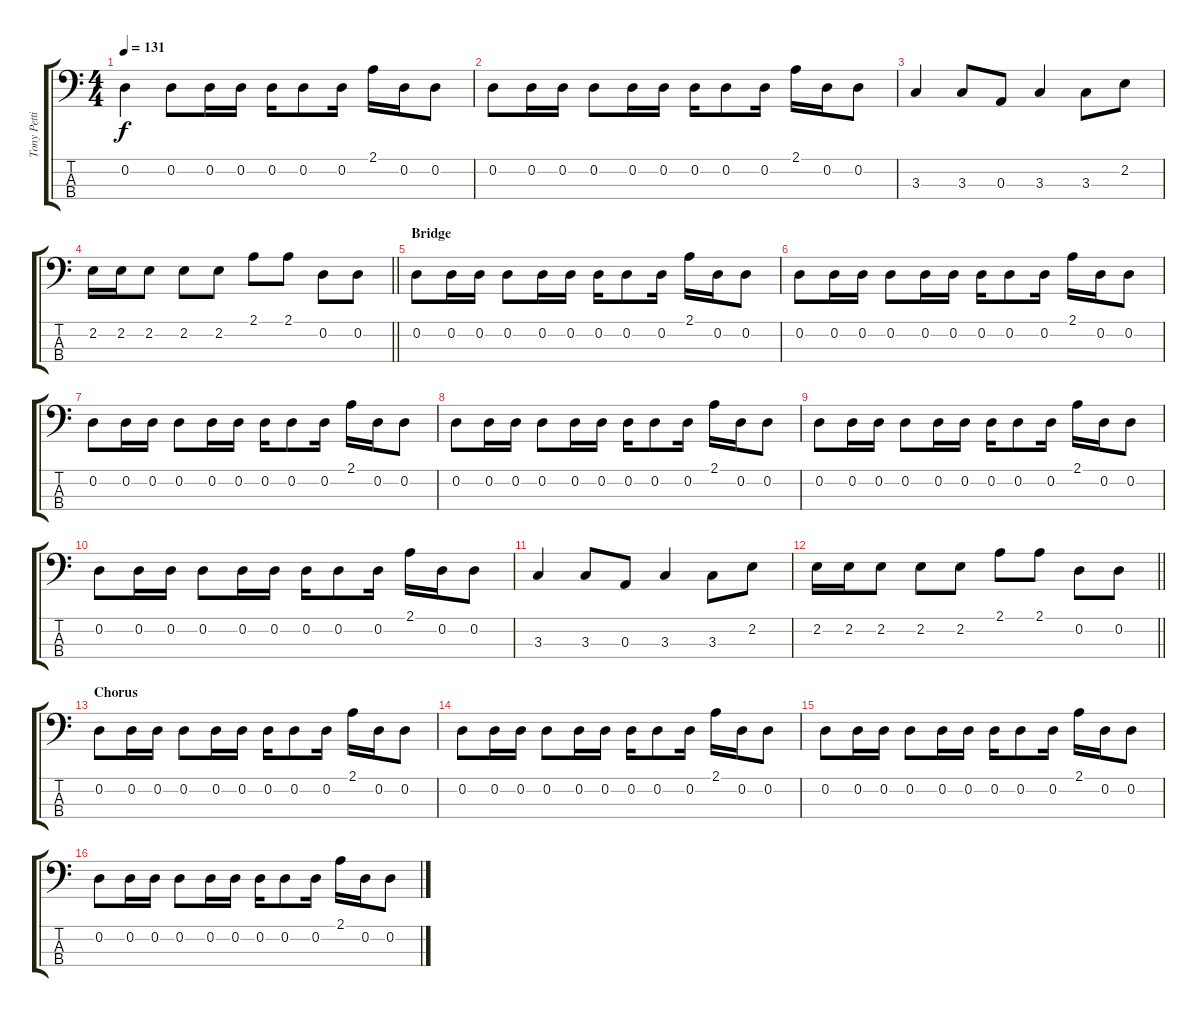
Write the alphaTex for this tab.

\track ("Tony Pettitt" "Tony Petti") {instrument slapbass1}
\staff {score tabs}
\tuning (G2 D2 A1 E1) {hide}
\ts (4 4)
\tempo 131
\clef f4
\ks c
0.2.4{dy f} 0.2.8 0.2.16 0.2.16 0.2.16 0.2.8 0.2.16 2.1.16 0.2.16 0.2.8 |
0.2.8 0.2.16 0.2.16 0.2.8 0.2.16 0.2.16 0.2.16 0.2.8 0.2.16 2.1.16 0.2.16 0.2.8 |
3.3.4 3.3.8 0.3.8 3.3.4 3.3.8 2.2.8 |
\barLineRight lightlight
2.2.16 2.2.16 2.2.8 2.2.8 2.2.8 2.1.8 2.1.8 0.2.8 0.2.8 |
\section ("" "Bridge")
0.2.8 0.2.16 0.2.16 0.2.8 0.2.16 0.2.16 0.2.16 0.2.8 0.2.16 2.1.16 0.2.16 0.2.8 |
0.2.8 0.2.16 0.2.16 0.2.8 0.2.16 0.2.16 0.2.16 0.2.8 0.2.16 2.1.16 0.2.16 0.2.8 |
0.2.8 0.2.16 0.2.16 0.2.8 0.2.16 0.2.16 0.2.16 0.2.8 0.2.16 2.1.16 0.2.16 0.2.8 |
0.2.8 0.2.16 0.2.16 0.2.8 0.2.16 0.2.16 0.2.16 0.2.8 0.2.16 2.1.16 0.2.16 0.2.8 |
0.2.8 0.2.16 0.2.16 0.2.8 0.2.16 0.2.16 0.2.16 0.2.8 0.2.16 2.1.16 0.2.16 0.2.8 |
0.2.8 0.2.16 0.2.16 0.2.8 0.2.16 0.2.16 0.2.16 0.2.8 0.2.16 2.1.16 0.2.16 0.2.8 |
3.3.4 3.3.8 0.3.8 3.3.4 3.3.8 2.2.8 |
\barLineRight lightlight
2.2.16 2.2.16 2.2.8 2.2.8 2.2.8 2.1.8 2.1.8 0.2.8 0.2.8 |
\section ("" "Chorus")
0.2.8 0.2.16 0.2.16 0.2.8 0.2.16 0.2.16 0.2.16 0.2.8 0.2.16 2.1.16 0.2.16 0.2.8 |
0.2.8 0.2.16 0.2.16 0.2.8 0.2.16 0.2.16 0.2.16 0.2.8 0.2.16 2.1.16 0.2.16 0.2.8 |
0.2.8 0.2.16 0.2.16 0.2.8 0.2.16 0.2.16 0.2.16 0.2.8 0.2.16 2.1.16 0.2.16 0.2.8 |
0.2.8 0.2.16 0.2.16 0.2.8 0.2.16 0.2.16 0.2.16 0.2.8 0.2.16 2.1.16 0.2.16 0.2.8
